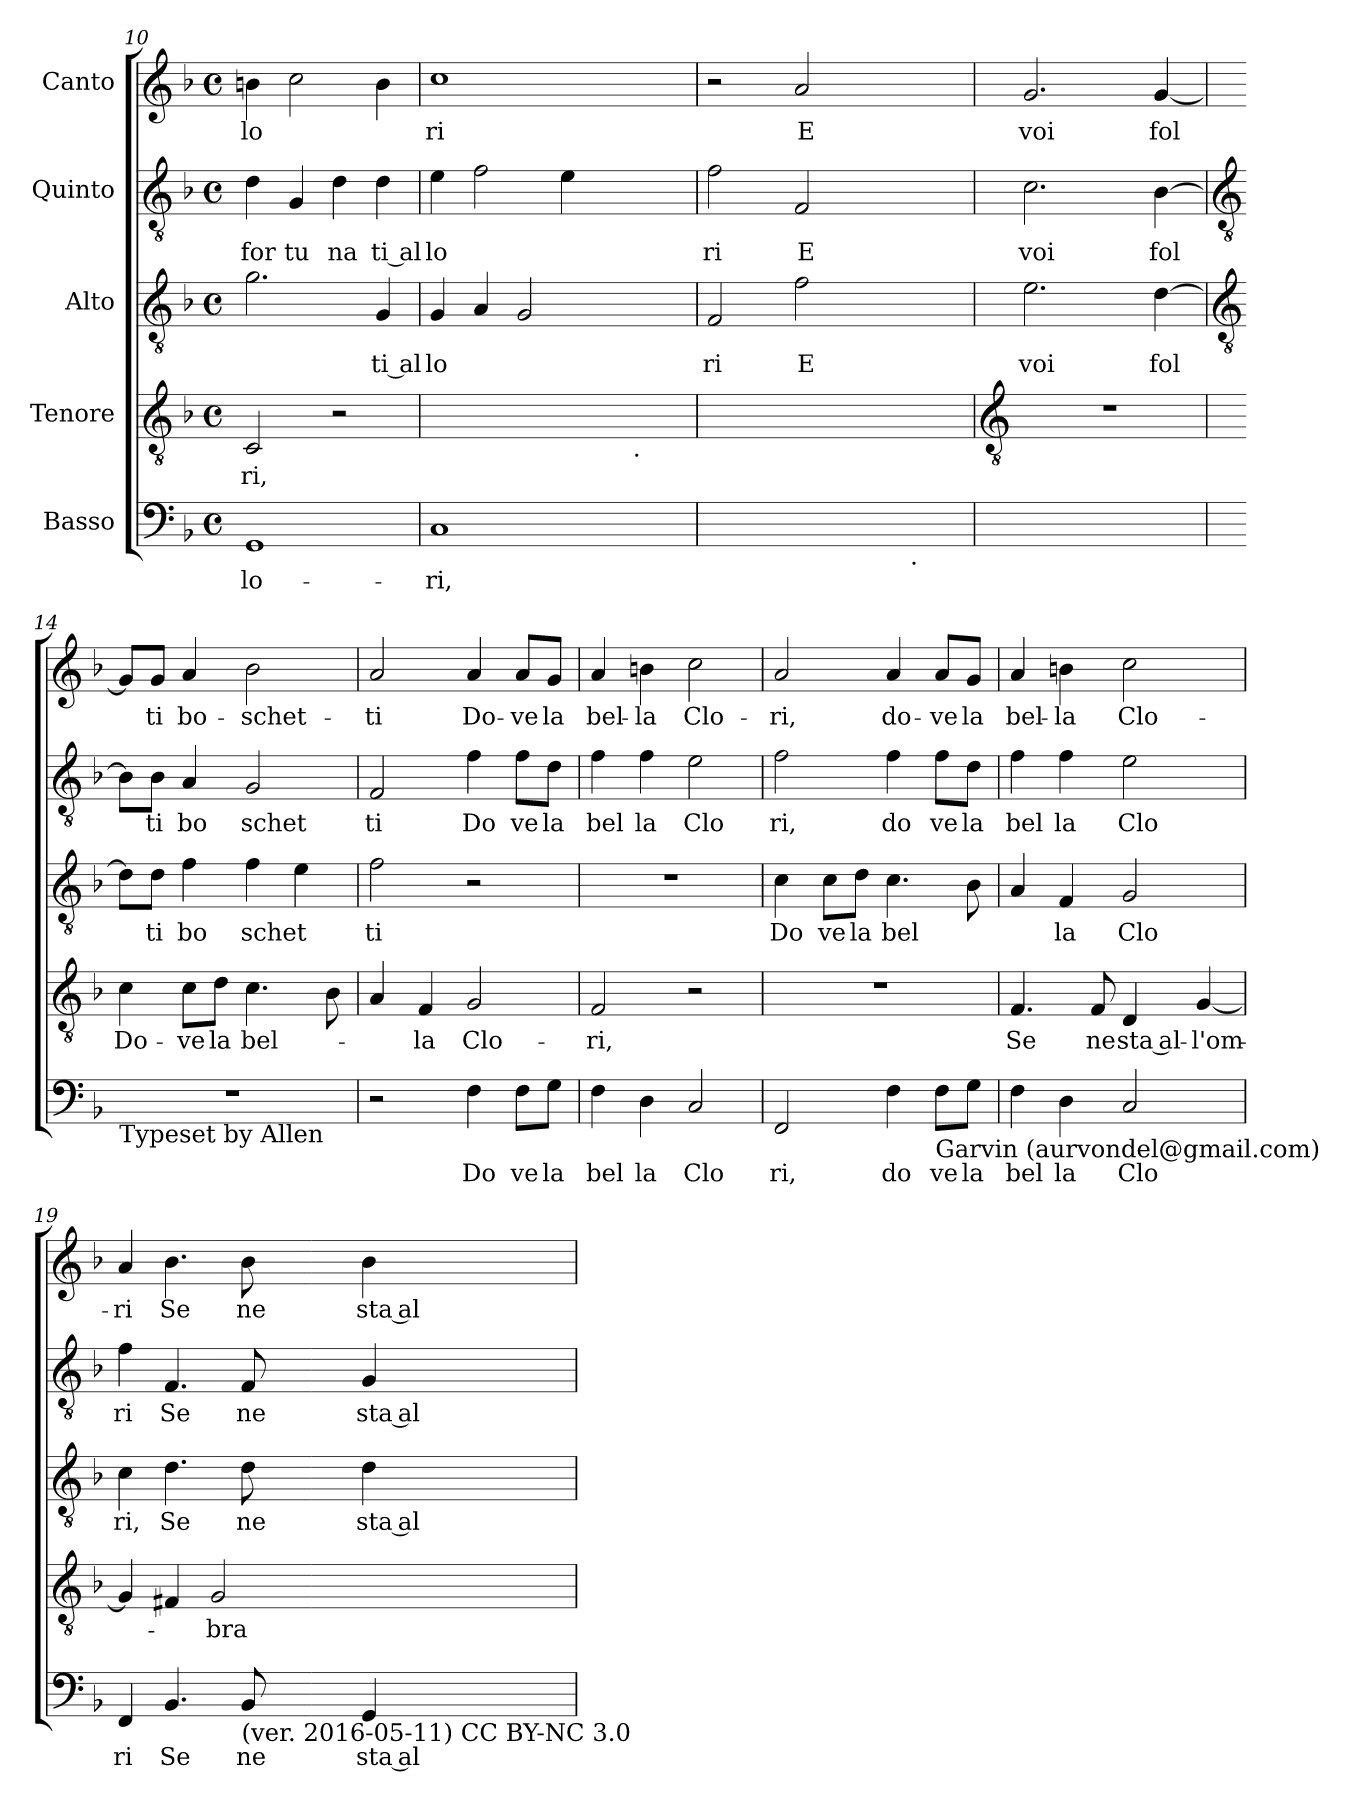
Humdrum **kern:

**kern	**text	**kern	**text	**kern	**text	**kern	**text	**kern	**text
*part5	*part5	*part4	*part4	*part3	*part3	*part2	*part2	*part1	*part1
*staff5	*staff5	*staff4	*staff4	*staff3	*staff3	*staff2	*staff2	*staff1	*staff1
*I"Basso	*	*I"Tenore	*	*I"Alto	*	*I"Quinto	*	*I"Canto	*
*clefF4	*	*clefGv2	*	*clefGv2	*	*clefGv2	*	*clefG2	*
*k[b-]	*	*k[b-]	*	*k[b-]	*	*k[b-]	*	*k[b-]	*
*F:	*	*F:	*	*F:	*	*F:	*	*F:	*
*M4/4	*	*M4/4	*	*M4/4	*	*M4/4	*	*M4/4	*
*met(c)	*	*met(c)	*	*met(c)	*	*met(c)	*	*met(c)	*
=10	=10	=10	=10	=10	=10	=10	=10	=10	=10
!	!LO:LY:b	!	!LO:LY:b	!	!	!	!LO:LY:b	!	!LO:LY:b
1GG	-lo-	2C/	ri,	2.g\	.	4d\	for	4bn\	lo
!	!	!	!	!	!	!	!LO:LY:b	!	!
.	.	.	.	.	.	4G/	tu	2cc\	.
!	!	!	!	!	!	!	!LO:LY:b	!	!
.	.	2r	.	.	.	4d\	na	.	.
!	!	!	!	!	!LO:LY:b	!	!LO:LY:b	!	!
.	.	.	.	4G/	ti al	4d\	ti al	4b\	.
=11	=11	=11	=11	=11	=11	=11	=11	=11	=11
!	!LO:LY:b	!	!	!	!LO:LY:b	!	!LO:LY:b	!	!LO:LY:b
1C	-ri,	4ryy	.	4G/	lo	4e\	lo	1cc	ri
.	.	4ryy	.	4A/	.	2f\	.	.	.
.	.	4ryy	.	2G/	.	.	.	.	.
.	.	32ryy	.	.	.	4e\	.	.	.
.	.	32ryy	.	.	.	.	.	.	.
.	.	32ryy	.	.	.	.	.	.	.
.	.	32ryy	.	.	.	.	.	.	.
.	.	32ryy	.	.	.	.	.	.	.
.	.	32ryy	.	.	.	.	.	.	.
!	!	!LO:TX:b:t=.	!	!	!	!	!	!	!
.	.	32ryy	.	.	.	.	.	.	.
.	.	4ryy	.	.	.	.	.	.	.
8..ryy	.	.	.	8..ryy	.	8..ryy	.	8..ryy	.
=12	=12	=12	=12	=12	=12	=12	=12	=12	=12
!	!	!	!	!	!LO:LY:b	!	!LO:LY:b	!	!
4ryy	.	4ryy	.	2F/	ri	2f\	ri	2r	.
4ryy	.	4ryy	.	.	.	.	.	.	.
!	!	!	!	!	!LO:LY:b	!	!LO:LY:b	!	!LO:LY:b
4ryy	.	4ryy	.	2f\	E	2F/	E	2a/	E
32ryy	.	32ryy	.	.	.	.	.	.	.
32ryy	.	4..ryy	.	.	.	.	.	.	.
32ryy	.	.	.	.	.	.	.	.	.
32ryy	.	.	.	.	.	.	.	.	.
32ryy	.	.	.	.	.	.	.	.	.
32ryy	.	.	.	.	.	.	.	.	.
!LO:TX:b:t=.	!	!	!	!	!	!	!	!	!
32ryy	.	.	.	.	.	.	.	.	.
4ryy	.	.	.	.	.	.	.	.	.
.	.	.	.	8..ryy	.	8..ryy	.	8..ryy	.
!!LO:LB:g=z
=13	=13	=13	=13	=13	=13	=13	=13	=13	=13
*	*	*clefGv2	*	*	*	*	*	*	*
!	!	!	!	!	!LO:LY:b	!	!LO:LY:b	!	!LO:LY:b
4ryy	.	1r	.	2.e\	voi	2.c\	voi	2.g/	voi
4ryy	.	.	.	.	.	.	.	.	.
4ryy	.	.	.	.	.	.	.	.	.
!	!	!	!	!	!LO:LY:b	!	!LO:LY:b	!	!LO:LY:b
32ryy	.	.	.	[4d\	fol	[4B-\	fol	[4g/	fol
8..ryy	.	.	.	.	.	.	.	.	.
!!LO:LB:g=z
=14	=14	=14	=14	=14	=14	=14	=14	=14	=14
*	*	*	*	*clefGv2	*	*clefGv2	*	*	*
!LO:TX:b:t=Typeset by Allen	!	!	!	!	!	!	!	!	!
!	!	!	!LO:LY:b	!	!	!	!	!	!
1r	.	4c\	Do-	8d\L]	.	8B-\L]	.	8g/L]	.
!	!	!	!	!	!LO:LY:b	!	!LO:LY:b	!	!LO:LY:b
.	.	.	.	8d\J	ti	8B-\J	ti	8g/J	ti
!	!	!	!LO:LY:b	!	!LO:LY:b	!	!LO:LY:b	!	!LO:LY:b
.	.	8c\L	-ve	4f\	bo	4A/	bo	4a/	bo-
!	!	!	!LO:LY:b	!	!	!	!	!	!
.	.	8d\J	la	.	.	.	.	.	.
!	!	!	!LO:LY:b	!	!LO:LY:b	!	!LO:LY:b	!	!LO:LY:b
.	.	4.c\	bel-	4f\	schet	2G/	schet	2b-\	-schet-
.	.	.	.	4e\	.	.	.	.	.
.	.	8B-\	.	.	.	.	.	.	.
=15	=15	=15	=15	=15	=15	=15	=15	=15	=15
!	!	!	!	!	!LO:LY:b	!	!LO:LY:b	!	!LO:LY:b
2r	.	4A/	.	2f\	ti	2F/	ti	2a/	-ti
!	!	!	!LO:LY:b	!	!	!	!	!	!
.	.	4F/	-la	.	.	.	.	.	.
!	!LO:LY:b	!	!LO:LY:b	!	!	!	!LO:LY:b	!	!LO:LY:b
4F\	Do	2G/	Clo-	2r	.	4f\	Do	4a/	Do-
!	!LO:LY:b	!	!	!	!	!	!LO:LY:b	!	!LO:LY:b
8F\L	ve	.	.	.	.	8f\L	ve	8a/L	-ve
!	!LO:LY:b	!	!	!	!	!	!LO:LY:b	!	!LO:LY:b
8G\J	la	.	.	.	.	8d\J	la	8g/J	la
=16	=16	=16	=16	=16	=16	=16	=16	=16	=16
!	!LO:LY:b	!	!LO:LY:b	!	!	!	!LO:LY:b	!	!LO:LY:b
4F\	bel	2F/	-ri,	1r	.	4f\	bel	4a/	bel-
!	!LO:LY:b	!	!	!	!	!	!LO:LY:b	!	!LO:LY:b
4D\	la	.	.	.	.	4f\	la	4bn\	-la
!	!LO:LY:b	!	!	!	!	!	!LO:LY:b	!	!LO:LY:b
2C/	Clo	2r	.	.	.	2e\	Clo	2cc\	Clo-
=17	=17	=17	=17	=17	=17	=17	=17	=17	=17
!	!LO:LY:b	!	!	!	!LO:LY:b	!	!LO:LY:b	!	!LO:LY:b
2FF/	ri,	1r	.	4c\	Do	2f\	ri,	2a/	-ri,
!	!	!	!	!	!LO:LY:b	!	!	!	!
.	.	.	.	8c\L	ve	.	.	.	.
!	!	!	!	!	!LO:LY:b	!	!	!	!
.	.	.	.	8d\J	la	.	.	.	.
!	!LO:LY:b	!	!	!	!LO:LY:b	!	!LO:LY:b	!	!LO:LY:b
4F\	do	.	.	4.c\	bel	4f\	do	4a/	do-
!LO:TX:b:t=Garvin (aurvondel@gmail.com)	!	!	!	!	!	!	!	!	!
!	!LO:LY:b	!	!	!	!	!	!LO:LY:b	!	!LO:LY:b
8F\L	ve	.	.	.	.	8f\L	ve	8a/L	-ve
!	!LO:LY:b	!	!	!	!	!	!LO:LY:b	!	!LO:LY:b
8G\J	la	.	.	8B-\	.	8d\J	la	8g/J	la
=18	=18	=18	=18	=18	=18	=18	=18	=18	=18
!	!LO:LY:b	!	!LO:LY:b	!	!	!	!LO:LY:b	!	!LO:LY:b
4F\	bel	4.F/	Se	4A/	.	4f\	bel	4a/	bel-
!	!LO:LY:b	!	!	!	!LO:LY:b	!	!LO:LY:b	!	!LO:LY:b
4D\	la	.	.	4F/	la	4f\	la	4bn\	-la
!	!	!	!LO:LY:b	!	!	!	!	!	!
.	.	8F/	ne	.	.	.	.	.	.
!	!LO:LY:b	!	!LO:LY:b	!	!LO:LY:b	!	!LO:LY:b	!	!LO:LY:b
2C/	Clo	4D/	sta al-	2G/	Clo	2e\	Clo	2cc\	Clo-
!	!	!	!LO:LY:b	!	!	!	!	!	!
.	.	[4G/	-l'om-	.	.	.	.	.	.
=19	=19	=19	=19	=19	=19	=19	=19	=19	=19
!	!LO:LY:b	!	!	!	!LO:LY:b	!	!LO:LY:b	!	!LO:LY:b
4FF/	ri	4G/]	.	4c\	ri,	4f\	ri	4a/	-ri
!	!LO:LY:b	!	!	!	!LO:LY:b	!	!LO:LY:b	!	!LO:LY:b
4.BB-/	Se	4F#X/	.	4.d\	Se	4.F/	Se	4.b-\	Se
!	!	!	!LO:LY:b	!	!	!	!	!	!
.	.	2G/	-bra	.	.	.	.	.	.
!LO:TX:b:t=(ver. 2016-05-11) CC BY-NC 3.0	!	!	!	!	!	!	!	!	!
!	!LO:LY:b	!	!	!	!LO:LY:b	!	!LO:LY:b	!	!LO:LY:b
8BB-/	ne	.	.	8d\	ne	8F/	ne	8b-\	ne
!	!LO:LY:b	!	!	!	!LO:LY:b	!	!LO:LY:b	!	!LO:LY:b
4GG/	sta al	.	.	4d\	sta al	4G/	sta al	4b-\	sta al-
=	=	=	=	=	=	=	=	=	=
*-	*-	*-	*-	*-	*-	*-	*-	*-	*-
